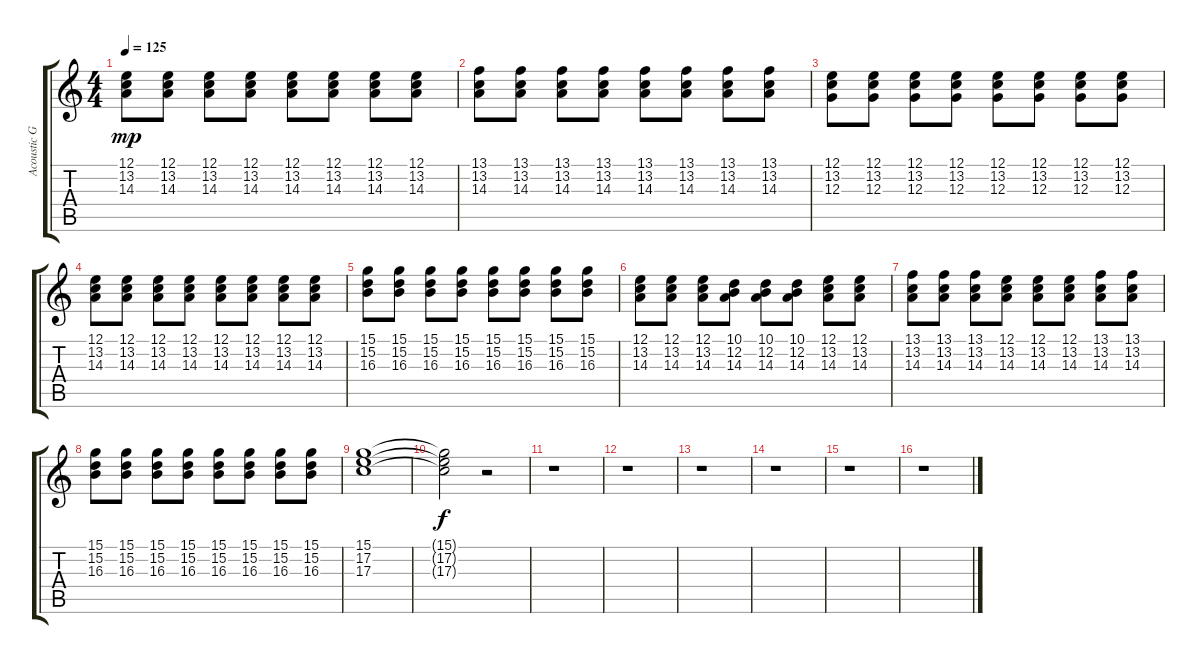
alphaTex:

\track ("Acoustic Grand Piano" "Acoustic G") {instrument acousticgrandpiano}
\staff {score tabs}
\tuning (E4 B3 G3 D3 A2 E2) {hide}
\ts (4 4)
\tempo 125
\clef g2
\ks c
(12.1 13.2 14.3).8{dy mp} (12.1 13.2 14.3).8 (12.1 13.2 14.3).8 (12.1 13.2 14.3).8 (12.1 13.2 14.3).8 (12.1 13.2 14.3).8 (12.1 13.2 14.3).8 (12.1 13.2 14.3).8 |
(13.1 13.2 14.3).8 (13.1 13.2 14.3).8 (13.1 13.2 14.3).8 (13.1 13.2 14.3).8 (13.1 13.2 14.3).8 (13.1 13.2 14.3).8 (13.1 13.2 14.3).8 (13.1 13.2 14.3).8 |
(12.1 13.2 12.3).8 (12.1 13.2 12.3).8 (12.1 13.2 12.3).8 (12.1 13.2 12.3).8 (12.1 13.2 12.3).8 (12.1 13.2 12.3).8 (12.1 13.2 12.3).8 (12.1 13.2 12.3).8 |
(12.1 13.2 14.3).8 (12.1 13.2 14.3).8 (12.1 13.2 14.3).8 (12.1 13.2 14.3).8 (12.1 13.2 14.3).8 (12.1 13.2 14.3).8 (12.1 13.2 14.3).8 (12.1 13.2 14.3).8 |
(15.1 15.2 16.3).8 (15.1 15.2 16.3).8 (15.1 15.2 16.3).8 (15.1 15.2 16.3).8 (15.1 15.2 16.3).8 (15.1 15.2 16.3).8 (15.1 15.2 16.3).8 (15.1 15.2 16.3).8 |
(12.1 13.2 14.3).8 (12.1 13.2 14.3).8 (12.1 13.2 14.3).8 (10.1 12.2 14.3).8 (10.1 12.2 14.3).8 (10.1 12.2 14.3).8 (12.1 13.2 14.3).8 (12.1 13.2 14.3).8 |
(13.1 13.2 14.3).8 (13.1 13.2 14.3).8 (13.1 13.2 14.3).8 (12.1 13.2 14.3).8 (12.1 13.2 14.3).8 (12.1 13.2 14.3).8 (13.1 13.2 14.3).8 (13.1 13.2 14.3).8 |
(15.1 15.2 16.3).8 (15.1 15.2 16.3).8 (15.1 15.2 16.3).8 (15.1 15.2 16.3).8 (15.1 15.2 16.3).8 (15.1 15.2 16.3).8 (15.1 15.2 16.3).8 (15.1 15.2 16.3).8 |
(15.1 17.2 17.3).1 |
(15.1{t} 17.2{t} 17.3{t}).2{dy f} r.2 |
r.1 |
r.1 |
r.1 |
r.1 |
r.1 |
r.1
